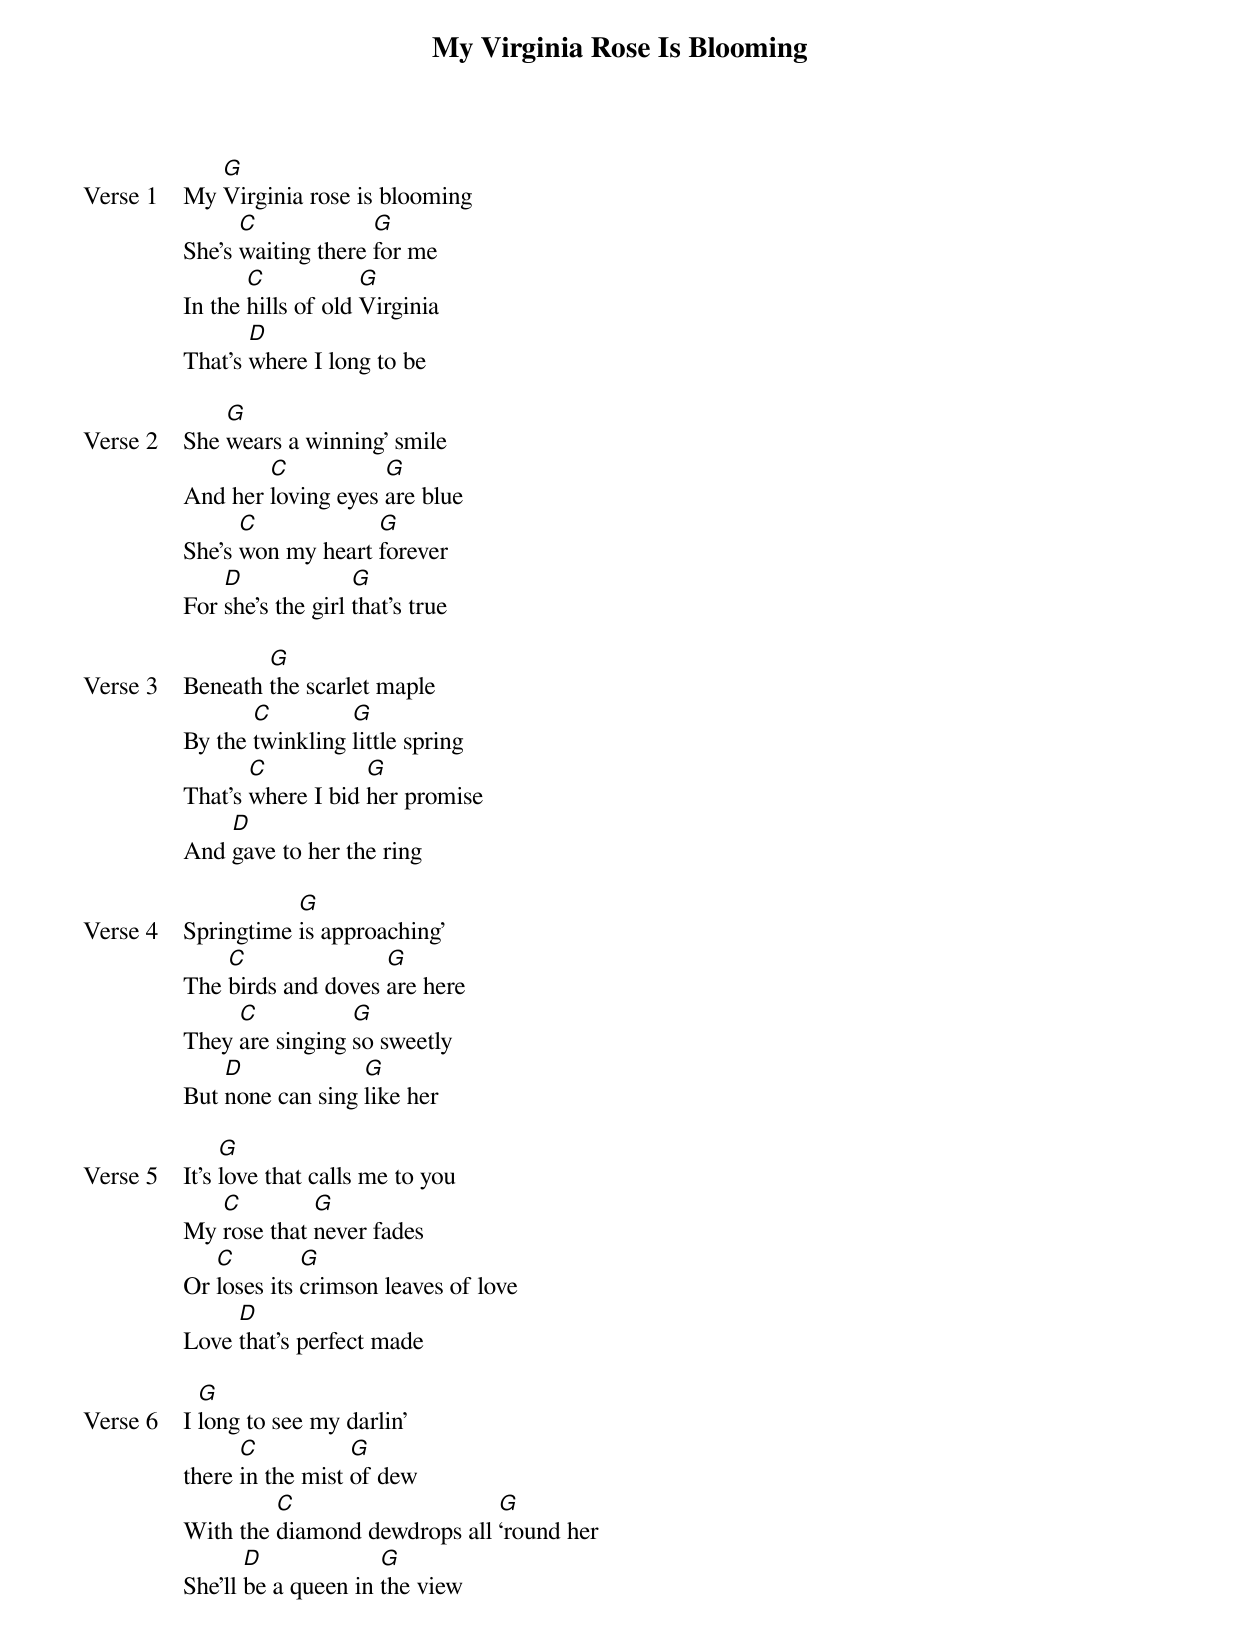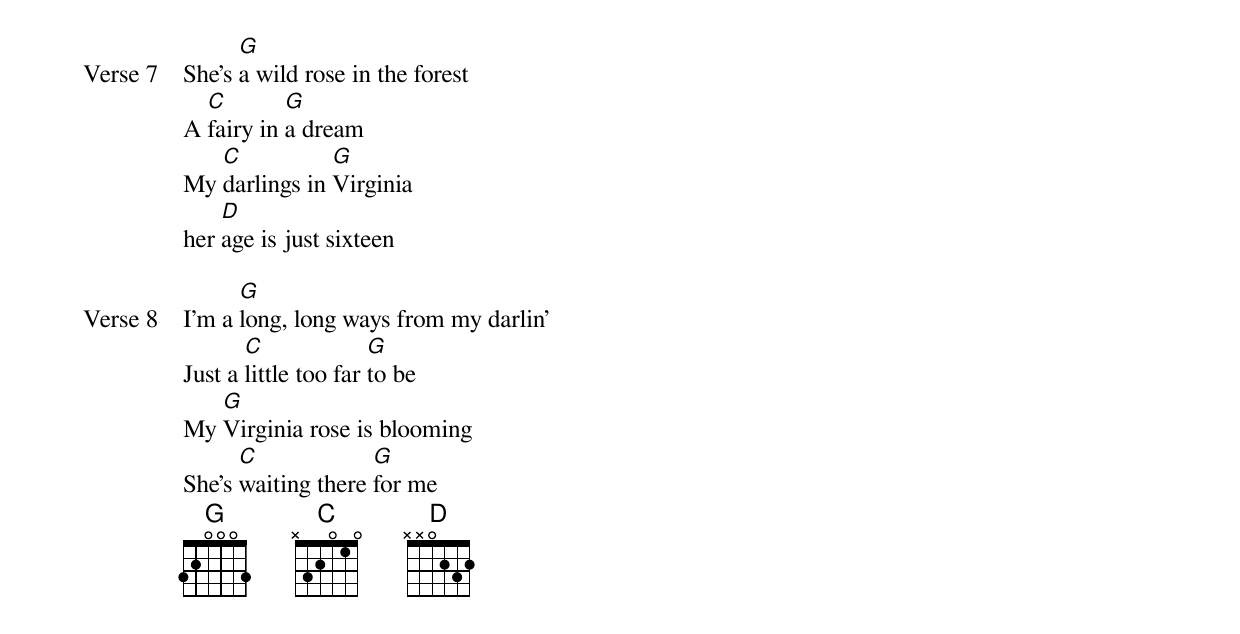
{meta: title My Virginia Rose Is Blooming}
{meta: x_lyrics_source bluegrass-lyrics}
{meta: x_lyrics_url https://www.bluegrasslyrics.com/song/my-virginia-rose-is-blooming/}
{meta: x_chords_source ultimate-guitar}
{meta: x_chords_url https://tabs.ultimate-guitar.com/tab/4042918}

{start_of_verse: Verse 1}
My [G]Virginia rose is blooming
She’s [C]waiting there [G]for me
In the [C]hills of old [G]Virginia
That’s [D]where I long to be
{end_of_verse}

{start_of_verse: Verse 2}
She [G]wears a winning’ smile
And her [C]loving eyes [G]are blue
She’s [C]won my heart [G]forever
For [D]she’s the girl [G]that’s true
{end_of_verse}

{start_of_verse: Verse 3}
Beneath [G]the scarlet maple
By the [C]twinkling [G]little spring
That’s [C]where I bid [G]her promise
And [D]gave to her the ring
{end_of_verse}

{start_of_verse: Verse 4}
Springtime [G]is approaching’
The [C]birds and doves [G]are here
They [C]are singing [G]so sweetly
But [D]none can sing [G]like her
{end_of_verse}

{start_of_verse: Verse 5}
It’s [G]love that calls me to you
My [C]rose that [G]never fades
Or [C]loses its [G]crimson leaves of love
Love [D]that’s perfect made
{end_of_verse}

{start_of_verse: Verse 6}
I [G]long to see my darlin’
there [C]in the mist [G]of dew
With the [C]diamond dewdrops all [G]‘round her
She’ll [D]be a queen in [G]the view
{end_of_verse}

{start_of_verse: Verse 7}
She’s [G]a wild rose in the forest
A [C]fairy in [G]a dream
My [C]darlings in [G]Virginia
her [D]age is just sixteen
{end_of_verse}

{start_of_verse: Verse 8}
I’m a [G]long, long ways from my darlin’
Just a [C]little too far [G]to be
My [G]Virginia rose is blooming
She’s [C]waiting there [G]for me
{end_of_verse}
